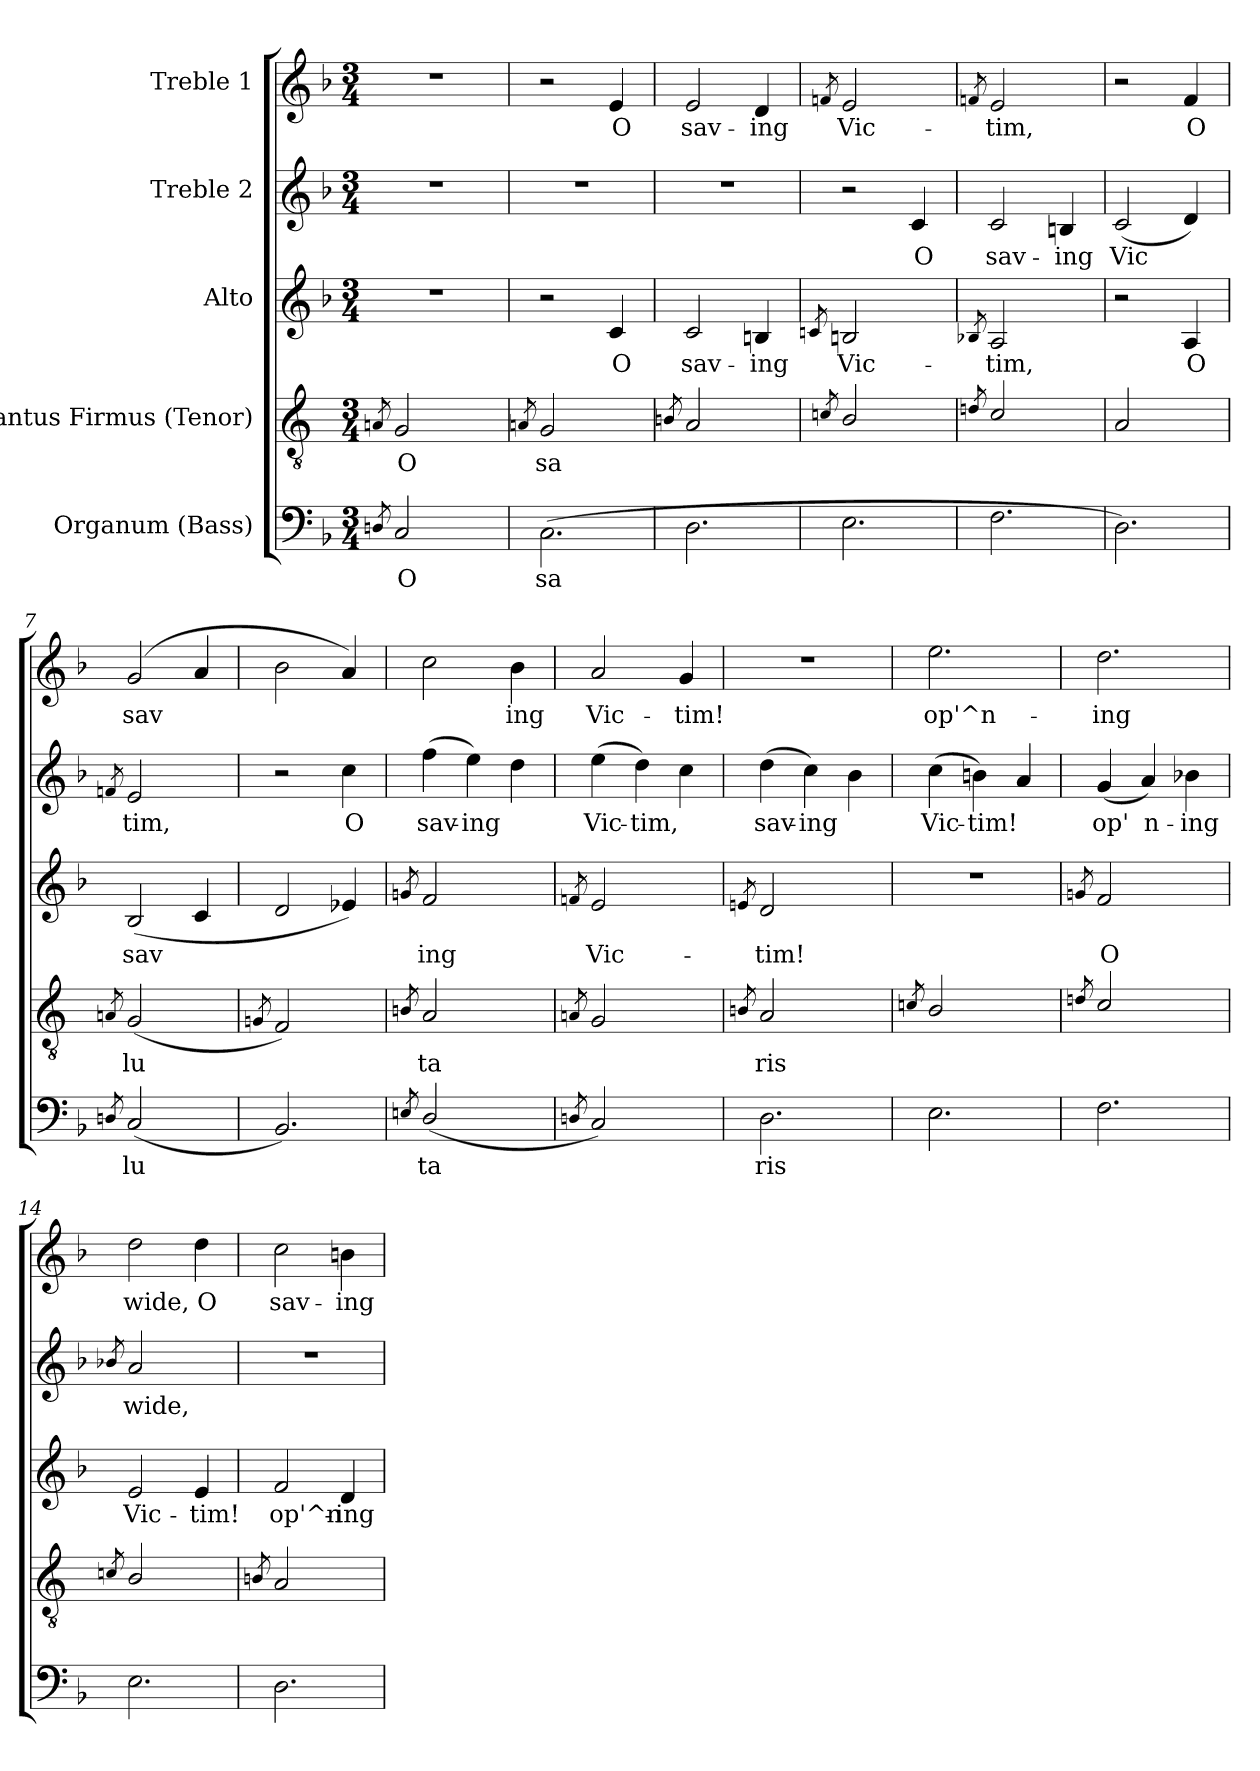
**kern	**text	**kern	**text	**kern	**text	**kern	**text	**kern	**text
*part5	*part5	*part4	*part4	*part3	*part3	*part2	*part2	*part1	*part1
*staff5	*staff5	*staff4	*staff4	*staff3	*staff3	*staff2	*staff2	*staff1	*staff1
*I"Organum (Bass)	*	*I"Cantus Firmus (Tenor)	*	*I"Alto	*	*I"Treble 2	*	*I"Treble 1	*
!!LO:PB:g=z
*stria5	*	*stria5	*	*stria5	*	*stria5	*	*stria5	*
*clefF4	*	*clefGv2	*	*clefG2	*	*clefG2	*	*clefG2	*
*	*	*ITrd-3c-5	*	*	*	*	*	*	*
*k[b-]	*	*k[b-]	*	*k[b-]	*	*k[b-]	*	*k[b-]	*
*F:	*	*F:	*	*F:	*	*F:	*	*F:	*
*M3/4	*	*M3/4	*	*M3/4	*	*M3/4	*	*M3/4	*
*MM90	*	*MM90	*	*MM90	*	*MM90	*	*MM90	*
=1	=1	=1	=1	=1	=1	=1	=1	=1	=1
8qDn/	.	8qdn/	.	.	.	.	.	.	.
!	!LO:LY:b:cj	!	!LO:LY:b:cj	!	!	!	!	!	!
2C/	O	2c/	O	2.r	.	2.r	.	2.r	.
4ryy	.	4ryy	.	.	.	.	.	.	.
=2	=2	=2	=2	=2	=2	=2	=2	=2	=2
.	.	8qdn/	.	.	.	.	.	.	.
!	!LO:LY:b:cj	!	!LO:LY:b:cj	!	!	!	!	!	!
(>2.C\	sa-	2c/	sa-	2r	.	2.r	.	2r	.
!	!	!	!	!	!LO:LY:b:cj	!	!	!	!LO:LY:b:cj
.	.	4ryy	.	4c/	O	.	.	4e/	O
=3	=3	=3	=3	=3	=3	=3	=3	=3	=3
.	.	8qen/	.	.	.	.	.	.	.
!	!LO:LY:b:cj	!	!LO:LY:b:cj	!	!LO:LY:b:cj	!	!	!	!LO:LY:b:cj
2.D\	--	2d/	--	2c/	sav-	2.r	.	2e/	sav-
!	!	!	!	!	!LO:LY:b:cj	!	!	!	!LO:LY:b:cj
.	.	4ryy	.	4Bn/	-ing	.	.	4d/	-ing
=4	=4	=4	=4	=4	=4	=4	=4	=4	=4
.	.	8qfn/	.	8qcn/	.	.	.	8qfn/	.
!	!LO:LY:b:cj	!	!LO:LY:b:cj	!	!LO:LY:b:cj	!	!	!	!LO:LY:b:cj
2.E\	--	2e/	--	2Bn/	Vic-	2r	.	2e/	Vic-
!	!	!	!	!	!	!	!LO:LY:b:cj	!	!
.	.	4ryy	.	4ryy	.	4c/	O	4ryy	.
=5	=5	=5	=5	=5	=5	=5	=5	=5	=5
.	.	8qgn/	.	8qB-X/	.	.	.	8qfn/	.
!	!LO:LY:b:cj	!	!LO:LY:b:cj	!	!LO:LY:b:cj	!	!LO:LY:b:cj	!	!LO:LY:b:cj
2.F\	--	2f/	--	2A/	-tim,	2c/	sav-	2e/	-tim,
!	!	!	!	!	!	!	!LO:LY:b:cj	!	!
.	.	4ryy	.	4ryy	.	4Bn/	-ing	4ryy	.
=6	=6	=6	=6	=6	=6	=6	=6	=6	=6
!	!LO:LY:b:cj	!	!LO:LY:b:cj	!	!	!	!LO:LY:b:cj	!	!
2.D\)	--	2d/	--	2r	.	(<2c/	Vic-	2r	.
!	!	!	!	!	!LO:LY:b:cj	!	!LO:LY:b:cj	!	!LO:LY:b:cj
.	.	4ryy	.	4A/	O	4d/)	--	4f/	O
=7	=7	=7	=7	=7	=7	=7	=7	=7	=7
8qDn/	.	8qdn/	.	.	.	8qfn/	.	.	.
!	!LO:LY:b:cj	!	!LO:LY:b:cj	!	!LO:LY:b:cj	!	!LO:LY:b:cj	!	!LO:LY:b:cj
(<2C/	-lu-	(<2c/	-lu-	(<2B-/	sav-	2e/	-tim,	(<2g/	sav-
!	!	!	!	!	!LO:LY:b:cj	!	!	!	!LO:LY:b:cj
4ryy	.	4ryy	.	4c/	--	4ryy	.	4a/	--
=8	=8	=8	=8	=8	=8	=8	=8	=8	=8
.	.	8qcn/	.	.	.	.	.	.	.
!	!LO:LY:b:cj	!	!LO:LY:b:cj	!	!LO:LY:b:cj	!	!	!	!LO:LY:b:cj
2.BB-/)	--	2B-/)	--	2d/	--	2r	.	2b-\	--
!	!	!	!	!	!LO:LY:b:cj	!	!LO:LY:b:cj	!	!LO:LY:b:cj
.	.	4ryy	.	4e-X/)	--	4cc\	O	4a/)	--
!!LO:PB:g=z
=9	=9	=9	=9	=9	=9	=9	=9	=9	=9
8qEn/	.	8qen/	.	8qgn/	.	.	.	.	.
!	!LO:LY:b:cj	!	!LO:LY:b:cj	!	!LO:LY:b:cj	!	!LO:LY:b:cj	!	!LO:LY:b:cj
(<2D/	-ta-	2d/	-ta-	2f/	-ing	(>4ff\	sav-	2cc\	--
!	!	!	!	!	!	!	!LO:LY:b:cj	!	!
.	.	.	.	.	.	4ee\)	-ing	.	.
!	!	!	!	!	!	!	!LO:LY:b:cj	!	!LO:LY:b:cj
4ryy	.	4ryy	.	4ryy	.	4dd\	.	4b-\	-ing
=10	=10	=10	=10	=10	=10	=10	=10	=10	=10
8qDn/	.	8qdn/	.	8qfn/	.	.	.	.	.
!	!LO:LY:b:cj	!	!LO:LY:b:cj	!	!LO:LY:b:cj	!	!LO:LY:b:cj	!	!LO:LY:b:cj
2C/)	--	2c/	--	2e/	Vic-	(>4ee\	Vic-	2a/	Vic-
!	!	!	!	!	!	!	!LO:LY:b:cj	!	!
.	.	.	.	.	.	4dd\)	-tim,	.	.
!	!	!	!	!	!	!	!LO:LY:b:cj	!	!LO:LY:b:cj
4ryy	.	4ryy	.	4ryy	.	4cc\	.	4g/	-tim!
=11	=11	=11	=11	=11	=11	=11	=11	=11	=11
.	.	8qen/	.	8qen/	.	.	.	.	.
!	!LO:LY:b:cj	!	!LO:LY:b:cj	!	!LO:LY:b:cj	!	!LO:LY:b:cj	!	!
2.D\	-ris	2d/	-ris	2d/	-tim!	(>4dd\	sav-	2.r	.
!	!	!	!	!	!	!	!LO:LY:b:cj	!	!
.	.	.	.	.	.	4cc\)	-ing	.	.
!	!	!	!	!	!	!	!LO:LY:b:cj	!	!
.	.	4ryy	.	4ryy	.	4b-\	.	.	.
=12	=12	=12	=12	=12	=12	=12	=12	=12	=12
.	.	8qfn/	.	.	.	.	.	.	.
!	!LO:LY:b:cj	!	!LO:LY:b:cj	!	!	!	!LO:LY:b:cj	!	!LO:LY:b:cj
2.E\	.	2e/	.	2.r	.	(>4cc\	Vic-	2.ee\	op'^n-
!	!	!	!	!	!	!	!LO:LY:b:cj	!	!
.	.	.	.	.	.	4bn\)	-tim!	.	.
!	!	!	!	!	!	!	!LO:LY:b:cj	!	!
.	.	4ryy	.	.	.	4a/	.	.	.
=13	=13	=13	=13	=13	=13	=13	=13	=13	=13
.	.	8qgn/	.	8qgn/	.	.	.	.	.
!	!LO:LY:b:cj	!	!LO:LY:b:cj	!	!LO:LY:b:cj	!	!LO:LY:b:cj	!	!LO:LY:b:cj
2.F\	.	2f/	.	2f/	O	(<4g/	op'	2.dd\	-ing
!	!	!	!	!	!	!	!LO:LY:b:cj	!	!
.	.	.	.	.	.	4a/)	n-	.	.
!	!	!	!	!	!	!	!LO:LY:b:cj	!	!
.	.	4ryy	.	4ryy	.	4b-X\	-ing	.	.
=14	=14	=14	=14	=14	=14	=14	=14	=14	=14
.	.	8qfn/	.	.	.	8qb-X/	.	.	.
!	!LO:LY:b:cj	!	!LO:LY:b:cj	!	!LO:LY:b:cj	!	!LO:LY:b:cj	!	!LO:LY:b:cj
2.E\	.	2e/	.	2e/	Vic-	2a/	wide,	2dd\	wide,
!	!	!	!	!	!LO:LY:b:cj	!	!	!	!LO:LY:b:cj
.	.	4ryy	.	4e/	-tim!	4ryy	.	4dd\	O
=15	=15	=15	=15	=15	=15	=15	=15	=15	=15
.	.	8qen/	.	.	.	.	.	.	.
!	!LO:LY:b:cj	!	!LO:LY:b:cj	!	!LO:LY:b:cj	!	!	!	!LO:LY:b:cj
2.D\	.	2d/	.	2f/	op'^n-	2.r	.	2cc\	sav-
!	!	!	!	!	!LO:LY:b:cj	!	!	!	!LO:LY:b:cj
.	.	4ryy	.	4d/	-ing	.	.	4bn\	-ing
=	=	=	=	=	=	=	=	=	=
*-	*-	*-	*-	*-	*-	*-	*-	*-	*-
